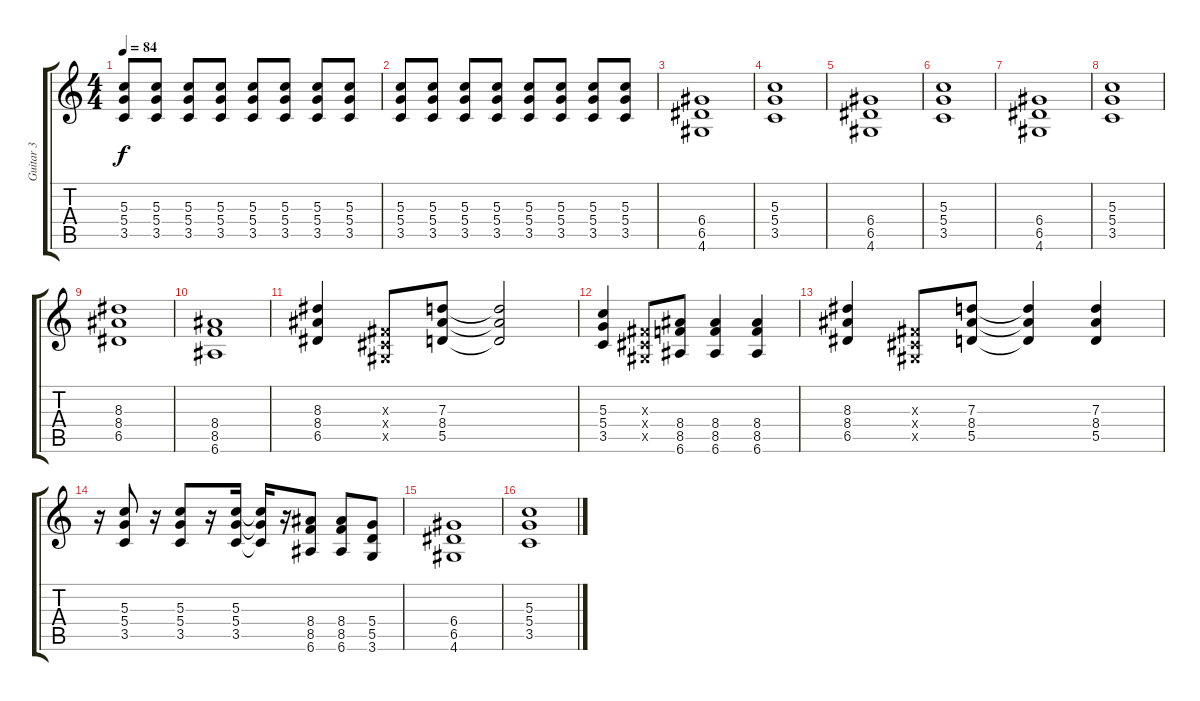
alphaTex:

\track ("Guitar 3" "Guitar 3") {instrument distortionguitar}
\staff {score tabs}
\tuning (E4 B3 G3 D3 A2 E2) {hide}
\ts (4 4)
\tempo 84
\clef g2
\ks c
(5.3 5.4 3.5).8{dy f} (5.3 5.4 3.5).8 (5.3 5.4 3.5).8 (5.3 5.4 3.5).8 (5.3 5.4 3.5).8 (5.3 5.4 3.5).8 (5.3 5.4 3.5).8 (5.3 5.4 3.5).8 |
(5.3 5.4 3.5).8 (5.3 5.4 3.5).8 (5.3 5.4 3.5).8 (5.3 5.4 3.5).8 (5.3 5.4 3.5).8 (5.3 5.4 3.5).8 (5.3 5.4 3.5).8 (5.3 5.4 3.5).8 |
(6.4 6.5 4.6).1 |
(5.3 5.4 3.5).1 |
(6.4 6.5 4.6).1 |
(5.3 5.4 3.5).1 |
(6.4 6.5 4.6).1 |
(5.3 5.4 3.5).1 |
(8.3 8.4 6.5).1 |
(8.4 8.5 6.6).1 |
(8.3 8.4 6.5).4 (-1.3{x} -1.4{x} -1.5{x}).8 (7.3 8.4 5.5).8 (7.3{t} 8.4{t} 5.5{t}).2 |
(5.3 5.4 3.5).4 (-1.3{x} -1.4{x} -1.5{x}).8 (8.4 8.5 6.6).8 (8.4 8.5 6.6).4 (8.4 8.5 6.6).4 |
(8.3 8.4 6.5).4 (-1.3{x} -1.4{x} -1.5{x}).8 (7.3 8.4 5.5).8 (7.3{t} 8.4{t} 5.5{t}).4 (7.3 8.4 5.5).4 |
r.16 (5.3 5.4 3.5).8 r.16 (5.3 5.4 3.5).8 r.16 (5.3 5.4 3.5).16 (5.3{t} 5.4{t} 3.5{t}).16 r.16 (8.4 8.5 6.6).8 (8.4 8.5 6.6).8 (5.4 5.5 3.6).8 |
(6.4 6.5 4.6).1 |
(5.3 5.4 3.5).1
